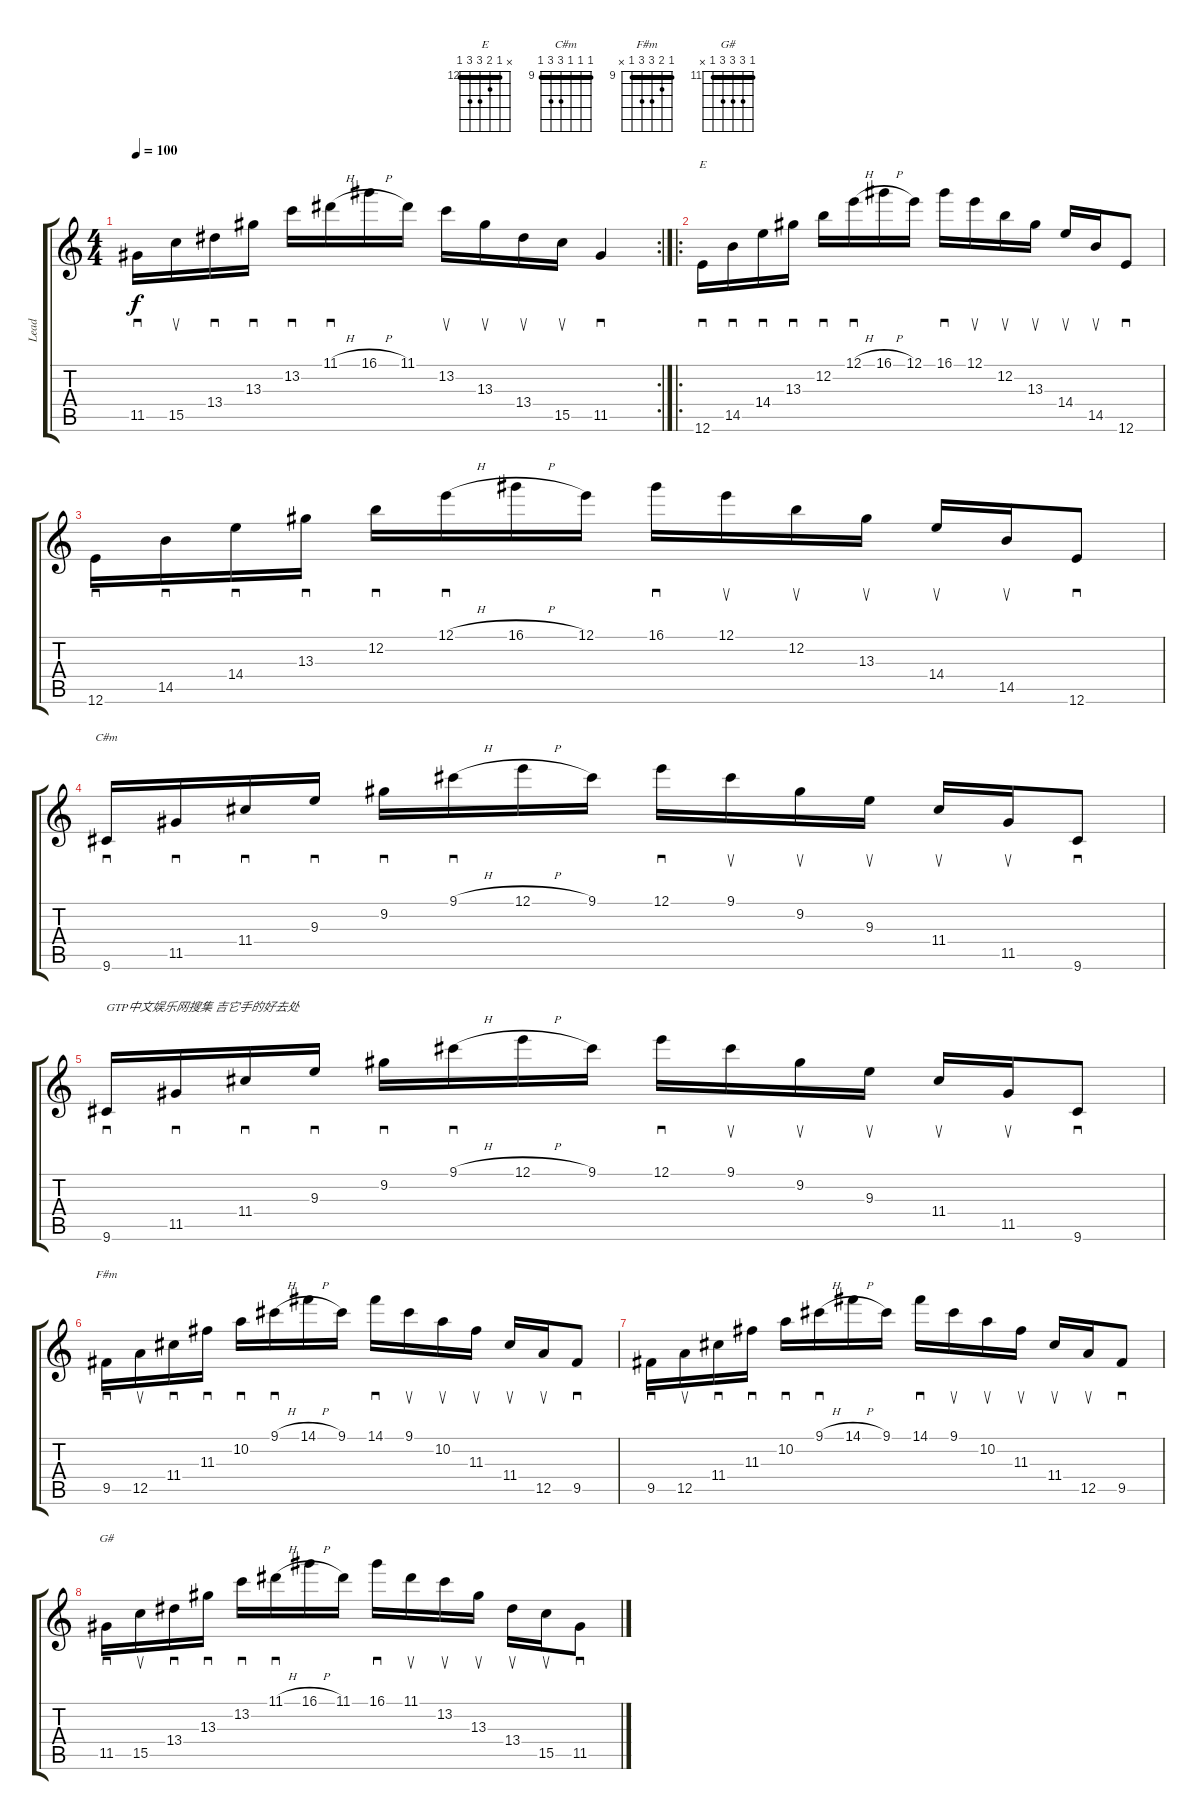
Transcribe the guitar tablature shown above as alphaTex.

\track ("Lead" "Lead") {instrument distortionguitar}
\staff {score tabs}
\tuning (E4 B3 G3 D3 A2 E2) {hide}
\chord ("E" x 12 13 14 14 12) {firstfret 12 barre 12}
\chord ("C#m" 9 9 9 11 11 9) {firstfret 9 barre 9}
\chord ("F#m" 9 10 11 11 9 x) {firstfret 9 barre 9}
\chord ("G#" 11 13 13 13 11 x) {firstfret 11 barre 11}
\rc 2
\ts (4 4)
\tempo 100
\clef g2
\ks c
11.5.16{sd dy f} 15.5.16{su} 13.4.16{sd} 13.3.16{sd} 13.2.16{sd} 11.1{h}.16{sd} 16.1{h}.16 11.1.16 13.2.16{su} 13.3.16{su} 13.4.16{su} 15.5.16{su} 11.5.4{sd} |
\ro
12.6.16{sd ch "E"} 14.5.16{sd} 14.4.16{sd} 13.3.16{sd} 12.2.16{sd} 12.1{h}.16{sd} 16.1{h}.16 12.1.16 16.1.16{sd} 12.1.16{su} 12.2.16{su} 13.3.16{su} 14.4.16{su} 14.5.16{su} 12.6.8{sd} |
12.6.16{sd} 14.5.16{sd} 14.4.16{sd} 13.3.16{sd} 12.2.16{sd} 12.1{h}.16{sd} 16.1{h}.16 12.1.16 16.1.16{sd} 12.1.16{su} 12.2.16{su} 13.3.16{su} 14.4.16{su} 14.5.16{su} 12.6.8{sd} |
9.6.16{sd ch "C#m"} 11.5.16{sd} 11.4.16{sd} 9.3.16{sd} 9.2.16{sd} 9.1{h}.16{sd} 12.1{h}.16 9.1.16 12.1.16{sd} 9.1.16{su} 9.2.16{su} 9.3.16{su} 11.4.16{su} 11.5.16{su} 9.6.8{sd} |
9.6.16{sd txt "GTP中文娱乐网搜集 吉它手的好去处"} 11.5.16{sd} 11.4.16{sd} 9.3.16{sd} 9.2.16{sd} 9.1{h}.16{sd} 12.1{h}.16 9.1.16 12.1.16{sd} 9.1.16{su} 9.2.16{su} 9.3.16{su} 11.4.16{su} 11.5.16{su} 9.6.8{sd} |
9.5.16{sd ch "F#m"} 12.5.16{su} 11.4.16{sd} 11.3.16{sd} 10.2.16{sd} 9.1{h}.16{sd} 14.1{h}.16 9.1.16 14.1.16{sd} 9.1.16{su} 10.2.16{su} 11.3.16{su} 11.4.16{su} 12.5.16{su} 9.5.8{sd} |
9.5.16{sd} 12.5.16{su} 11.4.16{sd} 11.3.16{sd} 10.2.16{sd} 9.1{h}.16{sd} 14.1{h}.16 9.1.16 14.1.16{sd} 9.1.16{su} 10.2.16{su} 11.3.16{su} 11.4.16{su} 12.5.16{su} 9.5.8{sd} |
11.5.16{sd ch "G#"} 15.5.16{su} 13.4.16{sd} 13.3.16{sd} 13.2.16{sd} 11.1{h}.16{sd} 16.1{h}.16 11.1.16 16.1.16{sd} 11.1.16{su} 13.2.16{su} 13.3.16{su} 13.4.16{su} 15.5.16{su} 11.5.8{sd}
